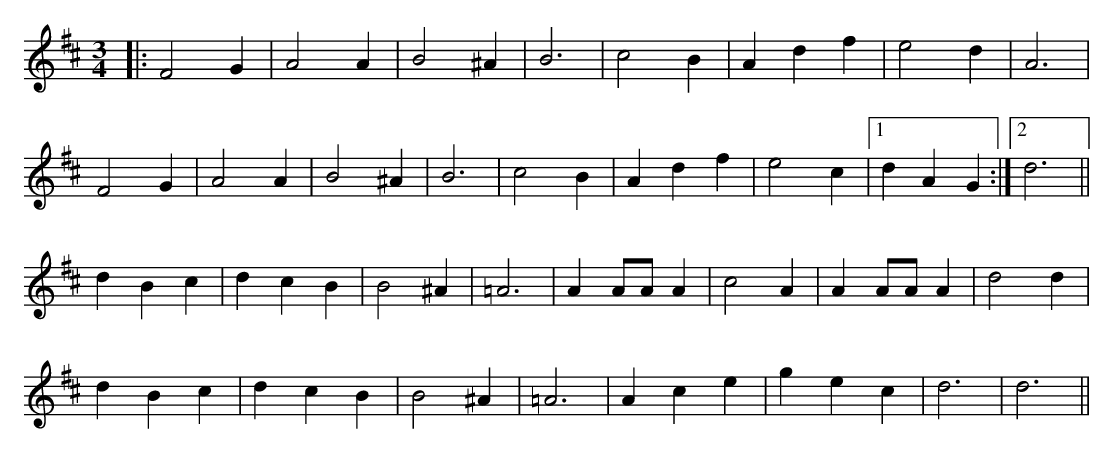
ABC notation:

X:1
M:3/4
K:D
|:F4 G2|A4 A2|B4 ^A2|B6|c4 B2|A2 d2 f2|e4 d2|A6|
F4 G2|A4 A2|B4 ^A2|B6|c4 B2|A2 d2 f2|e4 c2|1 d2 A2 G2:|2 d6||
d2 B2 c2|d2 c2 B2|B4 ^A2|=A6|A2 AA A2|c4 A2|A2 AA A2|d4 d2|
d2 B2 c2|d2 c2 B2|B4 ^A2|=A6|A2 c2 e2|g2 e2 c2|d6|d6||
